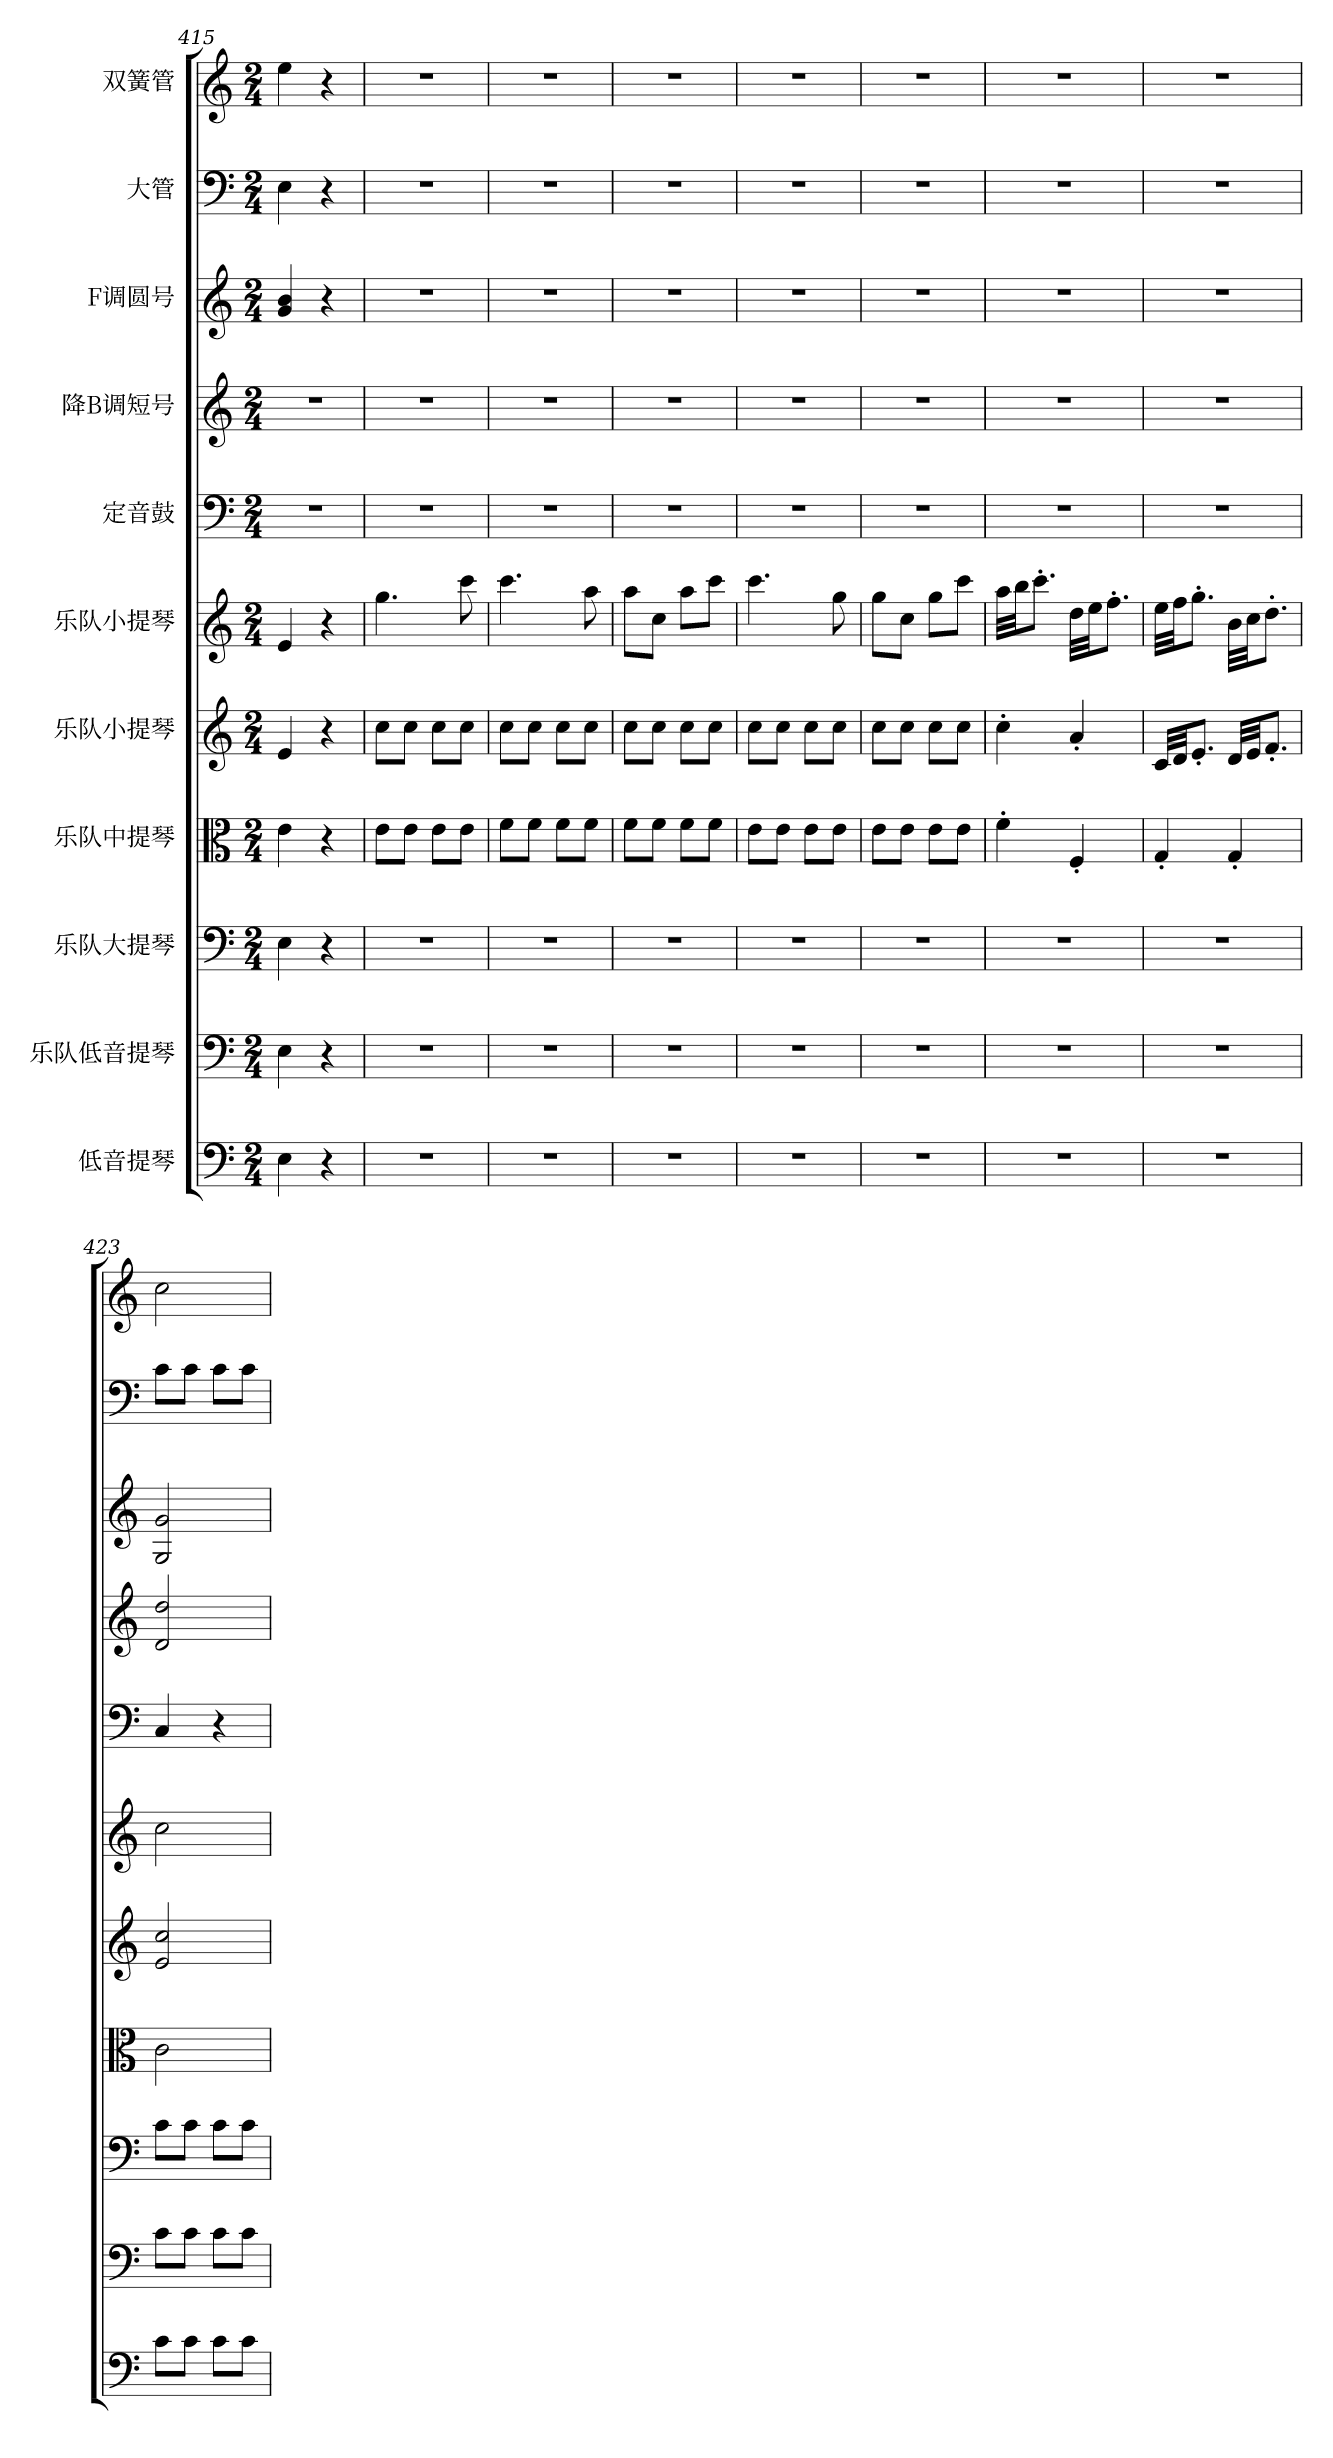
**kern	**kern	**kern	**kern	**kern	**kern	**kern	**kern	**kern	**kern	**kern
*part11	*part10	*part9	*part8	*part7	*part6	*part5	*part4	*part3	*part2	*part1
*staff11	*staff10	*staff9	*staff8	*staff7	*staff6	*staff5	*staff4	*staff3	*staff2	*staff1
*I"低音提琴	*I"乐队低音提琴	*I"乐队大提琴	*I"乐队中提琴	*I"乐队小提琴	*I"乐队小提琴	*I"定音鼓	*I"降B调短号	*I"F调圆号	*I"大管	*I"双簧管
*clefF4	*clefF4	*clefF4	*clefC3	*clefG2	*clefG2	*clefF4	*clefG2	*clefG2	*clefF4	*clefG2
*ITrd7c12	*ITrd7c12	*	*	*	*	*	*ITrd1c2	*ITrd4c7	*	*
*k[]	*k[]	*k[]	*k[]	*k[]	*k[]	*k[]	*k[b-e-]	*k[b-]	*k[]	*k[]
*M2/4	*M2/4	*M2/4	*M2/4	*M2/4	*M2/4	*M2/4	*M2/4	*M2/4	*M2/4	*M2/4
=415	=415	=415	=415	=415	=415	=415	=415	=415	=415	=415
4EE\	4EE\	4E\	4e\	4e/	4e/	2r	2r	4c/ 4e/	4E\	4ee\
4r	4r	4r	4r	4r	4r	.	.	4r	4r	4r
!!LO:PB:g=z
=416	=416	=416	=416	=416	=416	=416	=416	=416	=416	=416
2r	2r	2r	8e\L	8cc\L	4.gg\	2r	2r	2r	2r	2r
.	.	.	8e\J	8cc\J	.	.	.	.	.	.
.	.	.	8e\L	8cc\L	.	.	.	.	.	.
.	.	.	8e\J	8cc\J	8ccc\	.	.	.	.	.
=417	=417	=417	=417	=417	=417	=417	=417	=417	=417	=417
2r	2r	2r	8f\L	8cc\L	4.ccc\	2r	2r	2r	2r	2r
.	.	.	8f\J	8cc\J	.	.	.	.	.	.
.	.	.	8f\L	8cc\L	.	.	.	.	.	.
.	.	.	8f\J	8cc\J	8aa\	.	.	.	.	.
=418	=418	=418	=418	=418	=418	=418	=418	=418	=418	=418
2r	2r	2r	8f\L	8cc\L	8aa\L	2r	2r	2r	2r	2r
.	.	.	8f\J	8cc\J	8cc\J	.	.	.	.	.
.	.	.	8f\L	8cc\L	8aa\L	.	.	.	.	.
.	.	.	8f\J	8cc\J	8ccc\J	.	.	.	.	.
=419	=419	=419	=419	=419	=419	=419	=419	=419	=419	=419
2r	2r	2r	8e\L	8cc\L	4.ccc\	2r	2r	2r	2r	2r
.	.	.	8e\J	8cc\J	.	.	.	.	.	.
.	.	.	8e\L	8cc\L	.	.	.	.	.	.
.	.	.	8e\J	8cc\J	8gg\	.	.	.	.	.
=420	=420	=420	=420	=420	=420	=420	=420	=420	=420	=420
2r	2r	2r	8e\L	8cc\L	8gg\L	2r	2r	2r	2r	2r
.	.	.	8e\J	8cc\J	8cc\J	.	.	.	.	.
.	.	.	8e\L	8cc\L	8gg\L	.	.	.	.	.
.	.	.	8e\J	8cc\J	8ccc\J	.	.	.	.	.
=421	=421	=421	=421	=421	=421	=421	=421	=421	=421	=421
2r	2r	2r	4f'\	4cc'\	32aa\LLL	2r	2r	2r	2r	2r
.	.	.	.	.	32bb\JJ	.	.	.	.	.
.	.	.	.	.	8.ccc'\J	.	.	.	.	.
.	.	.	4F'/	4a'/	32dd\LLL	.	.	.	.	.
.	.	.	.	.	32ee\JJ	.	.	.	.	.
.	.	.	.	.	8.ff'\J	.	.	.	.	.
=422	=422	=422	=422	=422	=422	=422	=422	=422	=422	=422
2r	2r	2r	4G'/	32c/LLL	32ee\LLL	2r	2r	2r	2r	2r
.	.	.	.	32d/JJ	32ff\JJ	.	.	.	.	.
.	.	.	.	8.e'/J	8.gg'\J	.	.	.	.	.
.	.	.	4G'/	32d/LLL	32b\LLL	.	.	.	.	.
.	.	.	.	32e/JJ	32cc\JJ	.	.	.	.	.
.	.	.	.	8.f'/J	8.dd'\J	.	.	.	.	.
!!LO:PB:g=z
=423	=423	=423	=423	=423	=423	=423	=423	=423	=423	=423
8C\L	8C\L	8c\L	2c\	2e/ 2cc/	2cc\	4C/	2c/ 2cc/	2C/ 2c/	8c\L	2cc\
8C\J	8C\J	8c\J	.	.	.	.	.	.	8c\J	.
8C\L	8C\L	8c\L	.	.	.	4r	.	.	8c\L	.
8C\J	8C\J	8c\J	.	.	.	.	.	.	8c\J	.
=	=	=	=	=	=	=	=	=	=	=
*-	*-	*-	*-	*-	*-	*-	*-	*-	*-	*-
